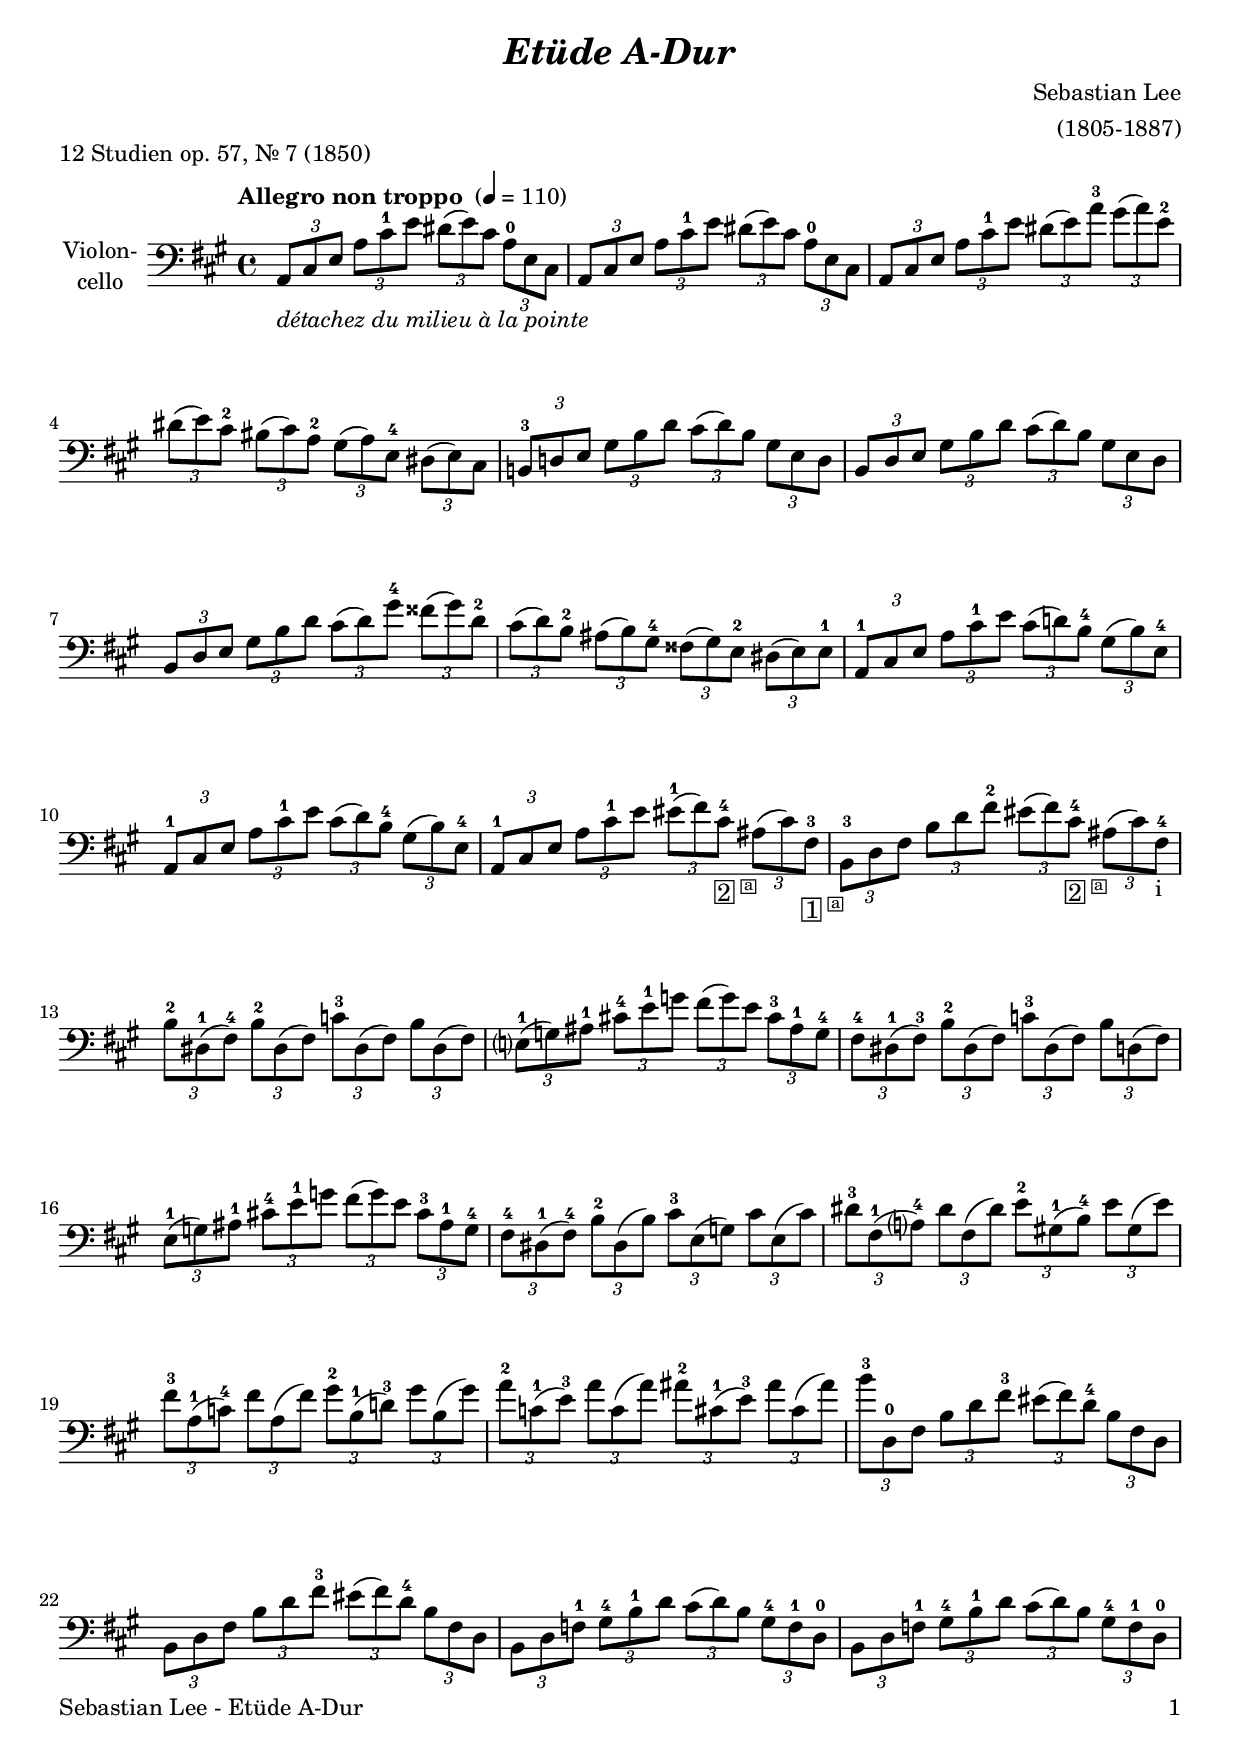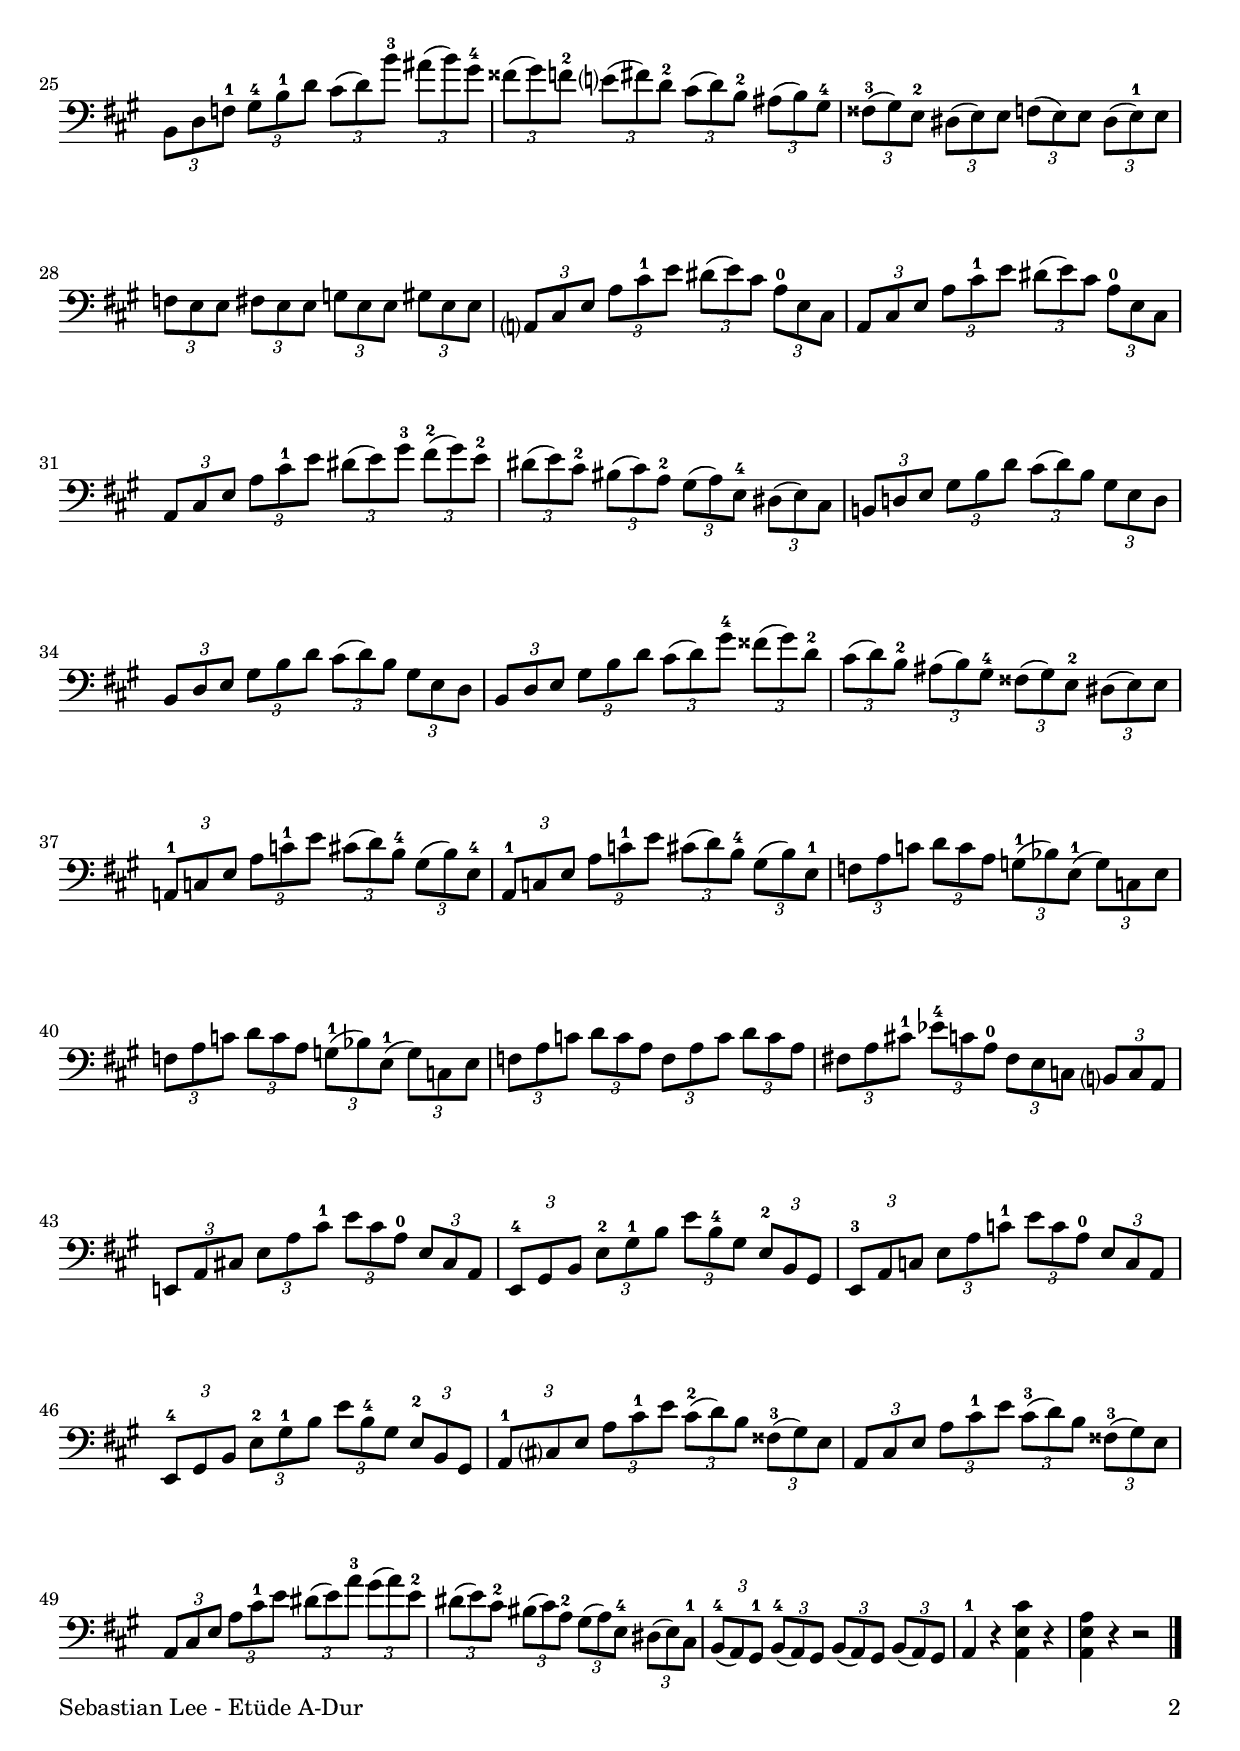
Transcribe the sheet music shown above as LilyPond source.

\version "2.18.2"
\include "deutsch.ly"
  
#(set-global-staff-size 20)

\header {
  title     = \markup \bold \italic "Etüde A-Dur"
  composer  = "Sebastian Lee"
  arranger  = "(1805-1887)"
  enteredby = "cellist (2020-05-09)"
  piece     = "12 Studien op. 57, Nr. 7 (1850)"
}


voiceconsts = {
  \key a \major
  \time 4/4
  \clef "bass"
%  \numericTimeSignature
  \compressFullBarRests
  % Set default beaming for all staves
% \set Timing.beamExceptions = #'()
% \set Timing.baseMoment     = #(ly:make-moment 1 4)
% \set Timing.beatStructure  = #'(1 1 1)
  \tempo "Allegro non troppo " 4=110
}

micl = "clarinet"
mifl = "flute"
miob = "oboe"
mifh = "french horn"
misx = "tenor sax"
mist = "string ensemble 1"
miba = "cello"

dmlp = \markup \italic "détachez du milieu à la pointe"
i    = \markup \box { \abs-fontsize #12 1 \super \abs-fontsize #8 a }
ii   = \markup \box { \abs-fontsize #12 2 \super \abs-fontsize #8 a }
  
va = \relative c {
  \voiceconsts

  \tuplet 3/2 4 {
    a8_\dmlp cis e a cis-1 e dis( e) cis a-0 e cis
    a cis e a cis-1 e dis( e) cis a-0 e cis

    a cis e a cis-1 e dis( e) a-3 gis( a) e-2
    dis( e) cis-2 his( cis) a-2 gis( a) e-4 dis( e) cis
    h!-3 d! e gis h d cis( d) h gis e d

    h d e gis h d cis( d) h gis e d
    h d e gis h d cis( d) gis-4 fisis( gis) d-2
    cis( d) h-2 ais( h) gis-4 fisis( gis) e-2 dis( e) e-1

    a,-1 cis e a cis-1 e cis( d!) h-4 gis( h) e,-4
    a,-1 cis e a cis-1 e cis( d) h-4 gis( h) e,-4
    a,-1 cis e a cis-1 e eis(-1 fis) cis-4_\ii ais( cis) fis,-3_\i

    h,-3 d fis h d fis-2 eis( fis) cis-4_\ii ais( cis) fis,-4_i
    h-2 dis,(-1 fis)-4 h-2 dis,( fis) c'-3 dis,( fis) h dis,( fis)
    e?(-1 g) ais-1 cis!-4 e-1 g fis( g) e cis-3 ais-1 g-4

    fis-4 dis(-1 fis)-3 h-2 dis,( fis) c'-3 dis,( fis) h d,( fis)
    e(-1 g) ais-1 cis!-4 e-1 g fis( g) e cis-3 ais-1 g-4
    fis-4 dis(-1 fis)-4 h-2 dis,( h') cis-3 e,( g) cis e,( cis')

    dis-3 fis,(-1 a?)-4 dis fis,( dis') e-2 gis,!(-1 h)-4 e gis,( e')
    fis-3 a,(-1 c)-4 fis a,( fis') gis-2 h,(-1 d!)-3 gis h,( gis')
    a-2 c,(-1 e)-3 a c,( a') ais-2 cis,(-1 e)-3 ais cis,( ais')

    h-3 d,,-0 fis h d fis-3 eis( fis) d-4 h fis d
    h d fis h d fis-3 eis( fis) d-4 h fis d
    h d f-1 gis-4 h-1 d cis( d) h gis-4 f-1 d-0

    h d f-1 gis-4 h-1 d cis( d) h gis-4 f-1 d-0
    h d f-1 gis-4 h-1 d cis( d) h'-3 ais( h) gis-4
    fisis( gis) f-2 e?( fis) d-2 cis( d) h-2 ais( h) gis-4

    fisis(-3 gis) e-2 dis( e) e f( e) e dis( e)-1 e
    f e e fis e e g e e gis e e
    a,? cis e a cis-1 e dis( e) cis a-0 e cis

    a cis e a cis-1 e dis( e) cis a-0 e cis
    a cis e a cis-1 e dis( e) gis-3 fis(-2 gis) e-2
    dis( e) cis-2 his( cis) a-2 gis( a) e-4 dis( e) cis

    h! d! e gis h d cis( d) h gis e d
    h d e gis h d cis( d) h gis e d
    h d e gis h d cis( d) gis-4 fisis( gis) d-2

    cis( d) h-2 ais( h) gis-4 fisis( gis) e-2 dis( e) e
    a,!-1 c e a c-1 e cis( d) h-4 gis( h) e,-4
    a,-1 c e a c-1 e cis( d) h-4 gis( h) e,-1

    f a c d c a g(-1 b) e,(-1 g) c, e
    f a c d c a g(-1 b) e,(-1 g) c, e
    f a c d c a f a c d c a

    fis! a cis!-1 es-4 c a-0 fis e c h? c a
    e! a cis! e a cis-1 e cis a-0 e cis a
    e-4 gis h e-2 gis-1 h e h-4 gis e-2 h gis

    e-3 a c e a c-1 e c a-0 e c a
    e-4 gis h e-2 gis-1 h e h-4 gis e-2 h gis
    a-1 cis? e a cis-1 e cis(-2 d) h fisis(-3 gis) e

    a, cis e a cis-1 e cis(-3 d) h fisis(-3 gis) e
    a, cis e a cis-1 e dis( e) a-3 gis( a) e-2
    dis( e) cis-2 his( cis) a-2 gis( a) e-4 dis( e) cis-1

    h(-4 a) gis-1 h(-4 a) gis h( a) gis h( a) gis    
  }
  a4-1 r <a e' cis'> r
  <a e' a> r r2 \bar "|."
}


music = \new StaffGroup <<
      \new Staff {
	\set Staff.midiInstrument = \miba
	\set Staff.instrumentName = \markup \center-column { "Violon-" "cello" }
	\transpose a a { \va }
      }
>>

\book {
   \paper {
    print-page-number = ##t
    print-first-page-number = ##t
    ragged-last-bottom = ##f
    oddHeaderMarkup = \markup \null
    evenHeaderMarkup = \markup \null
    oddFooterMarkup = \markup {
      \fill-line {
        \on-the-fly #print-page-number-check-first
        "Sebastian Lee - Etüde A-Dur" \fromproperty #'page:page-number-string
      }
    }
    evenFooterMarkup = \oddFooterMarkup
  } \score {
    \music
    \layout {}
  }

  \score {
    \unfoldRepeats \music

    \midi {
      \context {
        \Score
      }
    }
  }
}